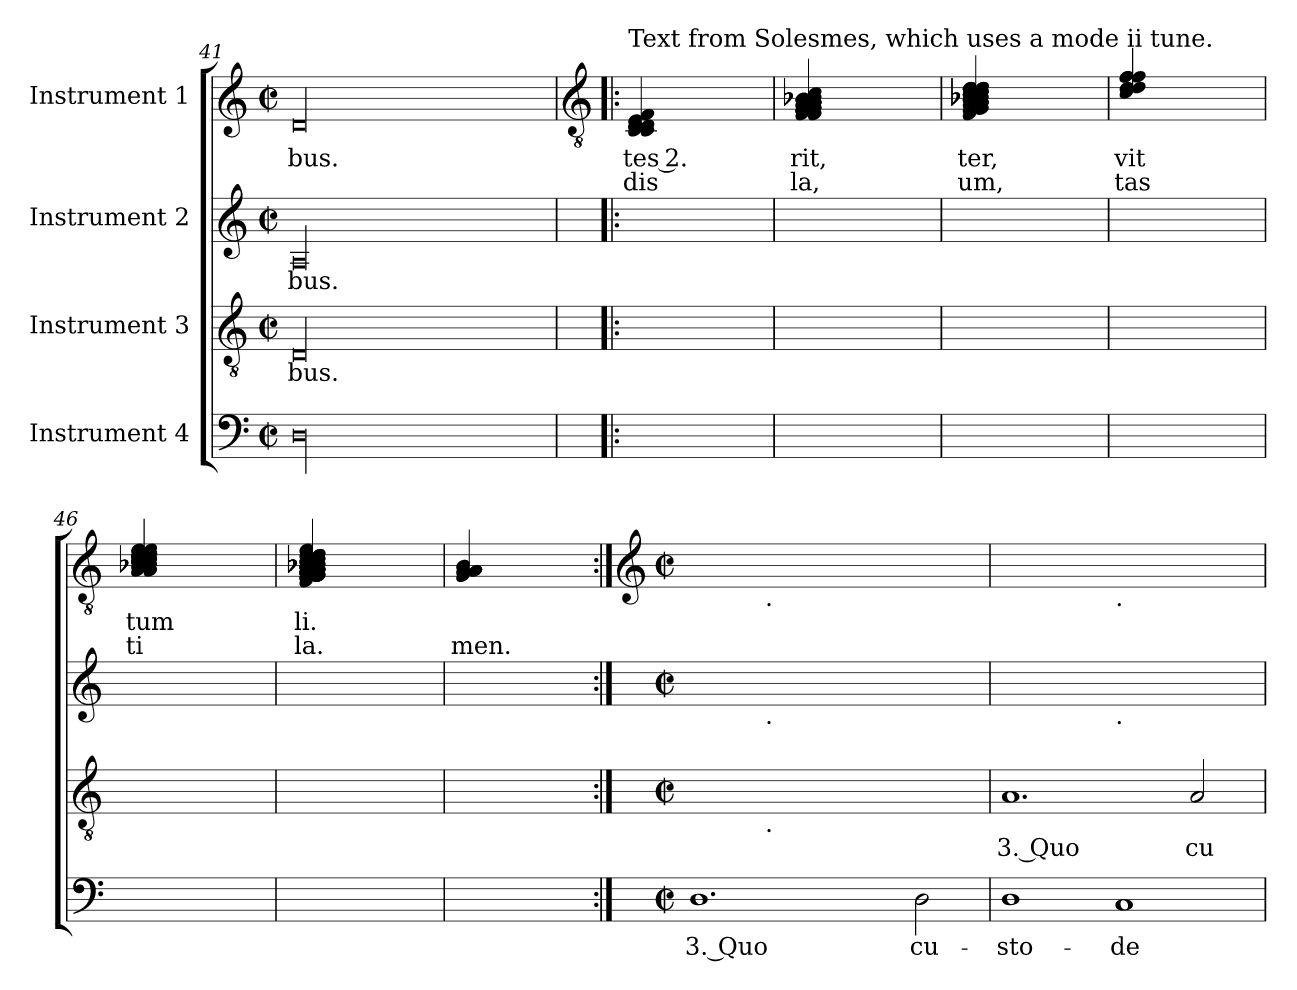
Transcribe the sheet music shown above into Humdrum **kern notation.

**kern	**text	**kern	**text	**kern	**text	**kern	**text	**text
*part4	*part4	*part3	*part3	*part2	*part2	*part1	*part1	*part1
*staff4	*staff4	*staff3	*staff3	*staff2	*staff2	*staff1	*staff1	*staff1
*I"Instrument 4	*	*I"Instrument 3	*	*I"Instrument 2	*	*I"Instrument 1	*	*
*clefF4	*	*clefGv2	*	*clefG2	*	*clefG2	*	*
*k[]	*	*k[]	*	*k[]	*	*k[]	*	*
*M2/2	*	*M2/2	*	*M2/2	*	*M2/2	*	*
*met(c|)	*	*met(c|)	*	*met(c|)	*	*met(c|)	*	*
=41	=41	=41	=41	=41	=41	=41	=41	=41
!	!	!	!LO:LY:b	!	!LO:LY:b	!	!LO:LY:b	!
00D\	.	00D/	-bus.	00A/	-bus.	00d/	-bus.	.
!!LO:LB:g=z
=42!|:	=42!|:	=42!|:	=42!|:	=42!|:	=42!|:	=42!|:	=42!|:	=42!|:
*	*	*	*	*	*	*clefGv2	*	*
!	!	!	!	!	!	!LO:TX:a:t=Text from Solesmes, which uses a mode ii tune.	!	!
!	!	!	!	!	!	!	!LO:LY:b	!LO:LY:b
1ryy	.	1ryy	.	1ryy	.	4C/ 4C/ 4D/ 4D/ 4D/ 4D/ 4E/ 4F/	-tes 2.	dis
.	.	.	.	.	.	2.ryy	.	.
=43	=43	=43	=43	=43	=43	=43	=43	=43
!	!	!	!	!	!	!	!LO:LY:b	!LO:LY:b
1ryy	.	1ryy	.	1ryy	.	4F/ 4F/ 4G/ 4G/ 4G/ 4G/ 4G/ 4A/ 4A/ 4A/ 4A/ 4A/ 4B-X/ 4B-/ 4B-/ 4c/	-rit,	la,
.	.	.	.	.	.	2.ryy	.	.
!!LO:LB:g=z
=44	=44	=44	=44	=44	=44	=44	=44	=44
!	!	!	!	!	!	!	!LO:LY:b	!LO:LY:b
1ryy	.	1ryy	.	1ryy	.	4F/ 4G/ 4G/ 4A/ 4A/ 4A/ 4B-X/ 4B-/ 4B-/ 4c/ 4c/ 4c/ 4c/ 4d/ 4d/ 4d/ 4d/	-ter,	um,
.	.	.	.	.	.	2.ryy	.	.
=45	=45	=45	=45	=45	=45	=45	=45	=45
!	!	!	!	!	!	!	!LO:LY:b	!LO:LY:b
1ryy	.	1ryy	.	1ryy	.	4c/ 4d/ 4d/ 4f/ 4f/ 4f/	-vit	tas
.	.	.	.	.	.	2.ryy	.	.
=46	=46	=46	=46	=46	=46	=46	=46	=46
!	!	!	!	!	!	!	!LO:LY:b	!LO:LY:b
1ryy	.	1ryy	.	1ryy	.	4A/ 4A/ 4B-X/ 4B-/ 4c/ 4c/ 4c/ 4c/ 4c/ 4d/ 4d/ 4d/ 4d/ 4d/ 4d/ 4e/ 4e/	-tum	ti
.	.	.	.	.	.	2.ryy	.	.
!!LO:LB:g=z
=47	=47	=47	=47	=47	=47	=47	=47	=47
!	!	!	!	!	!	!	!LO:LY:b	!LO:LY:b
1ryy	.	1ryy	.	1ryy	.	4F/ 4G/ 4G/ 4G/ 4G/ 4G/ 4A/ 4A/ 4A/ 4A/ 4A/ 4A/ 4A/ 4A/ 4B-X/ 4B-/ 4B-/ 4B-/ 4B-/ 4c/ 4c/ 4c/ 4c/ 4d/ 4d/ 4d/ 4e/	-li.	la.
.	.	.	.	.	.	2.ryy	.	.
=48	=48	=48	=48	=48	=48	=48	=48	=48
!	!	!	!	!	!	!	!	!LO:LY:b
1ryy	.	1ryy	.	1ryy	.	4G/ 4A/ 4A/ 4A/ 4B/	.	-men.
.	.	.	.	.	.	2.ryy	.	.
!!LO:LB:g=z
=49:|!	=49:|!	=49:|!	=49:|!	=49:|!	=49:|!	=49:|!	=49:|!	=49:|!
*	*	*	*	*	*	*clefG2	*	*
*M2/2	*	*M2/2	*	*M2/2	*	*M2/2	*	*
*met(c|)	*	*met(c|)	*	*met(c|)	*	*met(c|)	*	*
!	!LO:LY:b	!	!	!	!	!	!	!
*	*	*^	*	*^	*	*^	*	*
1.D	3. Quo	1ryy	2ryy	.	1ryy	2ryy	.	1ryy	2ryy	.	.
!	!	!	!	!	!	!	!	!	!LO:TX:b:t=.	!	!
!	!	!	!	!	!	!LO:TX:b:t=.	!	!	!	!	!
!	!	!	!LO:TX:b:t=.	!	!	!	!	!	!	!	!
.	.	.	1.ryy	.	.	1.ryy	.	.	1.ryy	.	.
.	.	1ryy	.	.	1ryy	.	.	1ryy	.	.	.
!	!LO:LY:b	!	!	!	!	!	!	!	!	!	!
2D\	cu-	.	.	.	.	.	.	.	.	.	.
=50	=50	=50	=50	=50	=50	=50	=50	=50	=50	=50	=50
!	!LO:LY:b	!	!	!LO:LY:b	!	!	!	!	!	!	!
*	*	*v	*v	*	*	*	*	*v	*v	*	*
*	*	*	*	*v	*v	*	*	*	*
1D	-sto-	1.A	3. Quo	1ryy	.	1ryy	.	.
!	!	!	!	!	!	!LO:TX:b:t=.	!	!
!	!	!	!	!LO:TX:b:t=.	!	!	!	!
!	!LO:LY:b	!	!	!	!	!	!	!
1C	-de	.	.	1ryy	.	1ryy	.	.
!	!	!	!LO:LY:b	!	!	!	!	!
.	.	2A/	cu	.	.	.	.	.
=	=	=	=	=	=	=	=	=
*-	*-	*-	*-	*-	*-	*-	*-	*-
